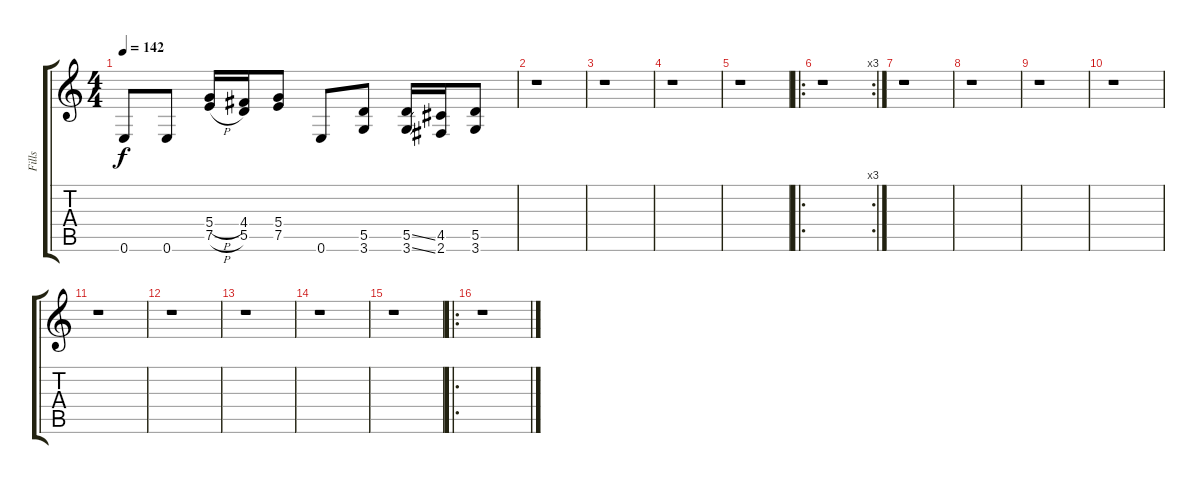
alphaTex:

\track ("Fills" "Fills") {instrument distortionguitar}
\staff {score tabs}
\tuning (E4 B3 G3 D3 A2 E2) {hide}
\ts (4 4)
\tempo 142
\clef g2
\ks c
0.6.8{dy f} 0.6.8 (5.4{h} 7.5{h}).16 (4.4 5.5).16 (5.4 7.5).8 0.6.8 (5.5 3.6).8 (5.5{ss} 3.6{ss}).16 (4.5 2.6).16 (5.5 3.6).8 |
r.1 |
r.1 |
r.1 |
r.1 |
\ro
\rc 3
r.1 |
r.1 |
r.1 |
r.1 |
r.1 |
r.1 |
r.1 |
r.1 |
r.1 |
r.1 |
\ro
r.1
